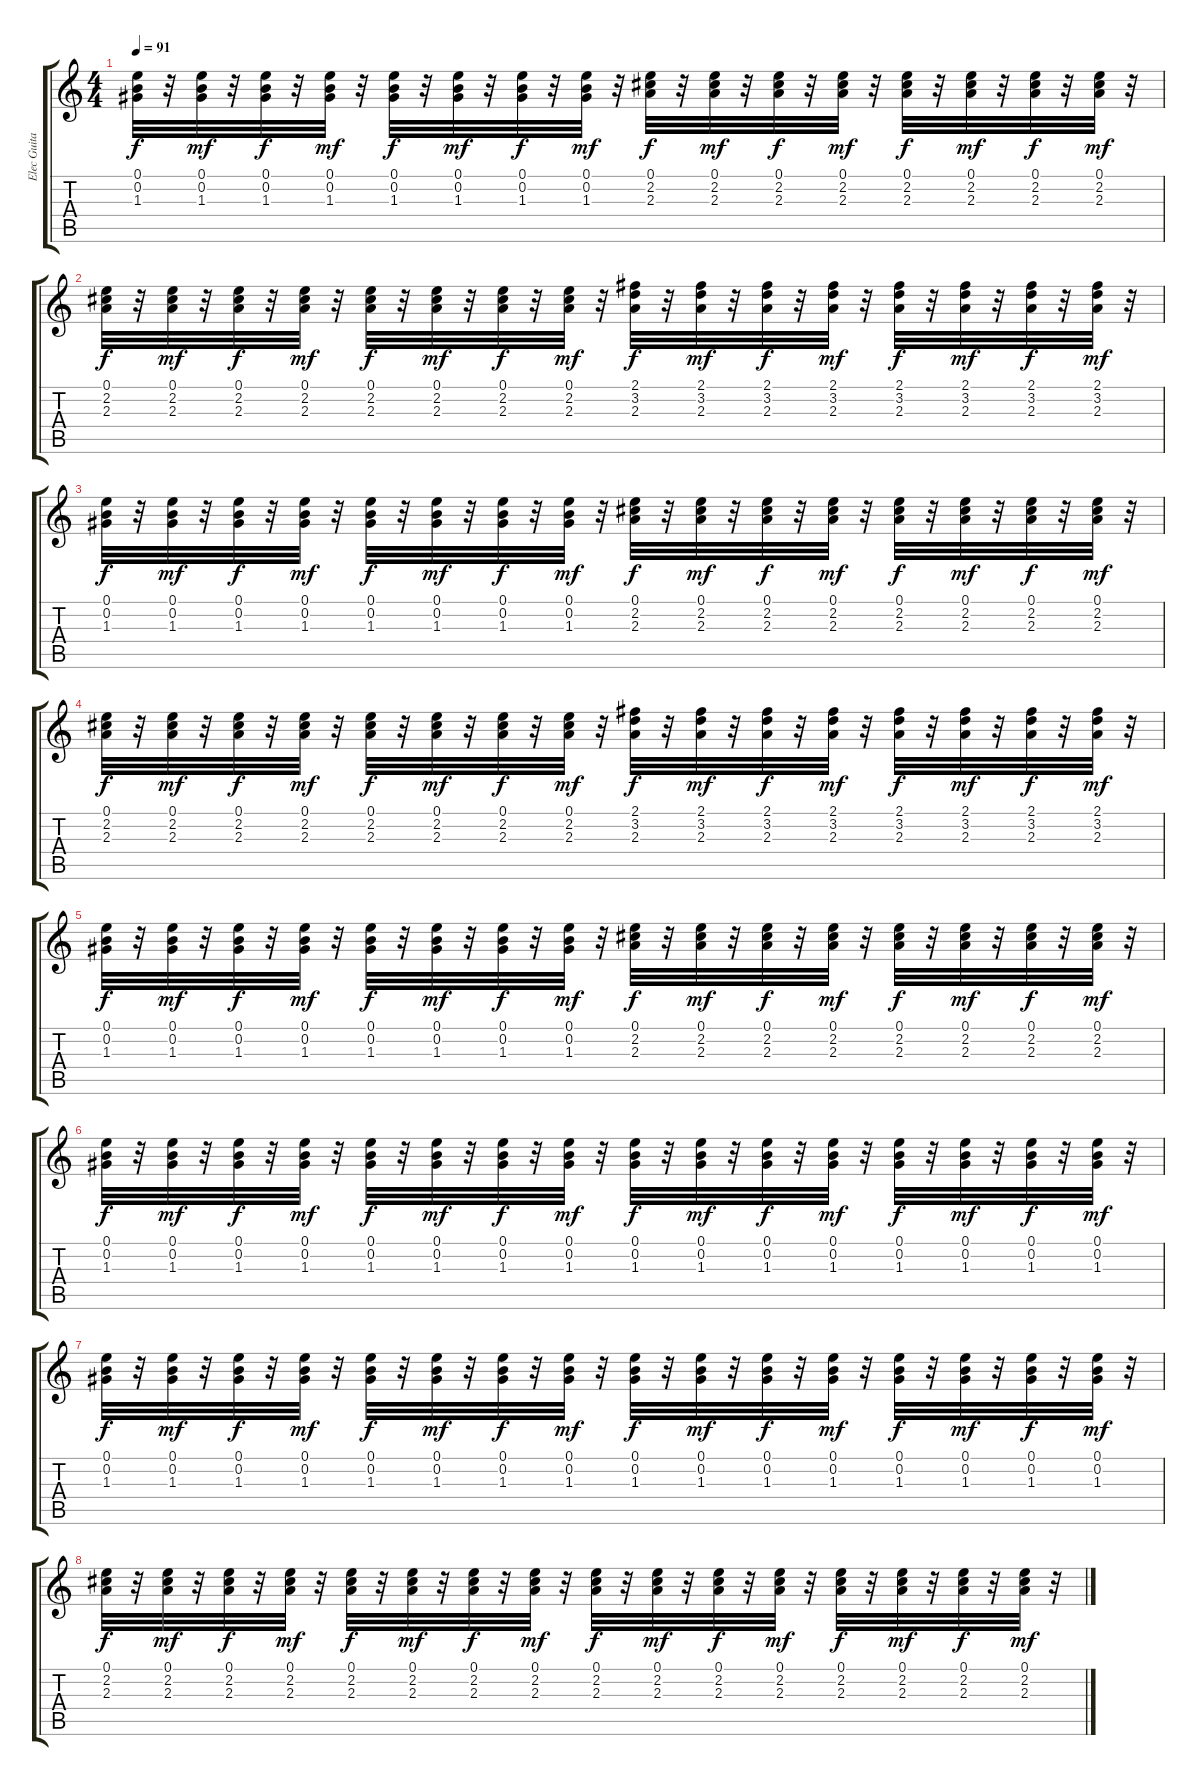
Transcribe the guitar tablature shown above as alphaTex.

\track ("Elec Guitar" "Elec Guita") {instrument electricguitarjazz}
\staff {score tabs}
\tuning (E4 B3 G3 D3 A2 E2) {hide}
\ts (4 4)
\tempo 91
\clef g2
\ks c
(0.1 0.2 1.3).32{dy f} r.32 (0.1 0.2 1.3).32{dy mf} r.32 (0.1 0.2 1.3).32{dy f} r.32 (0.1 0.2 1.3).32{dy mf} r.32 (0.1 0.2 1.3).32{dy f} r.32 (0.1 0.2 1.3).32{dy mf} r.32 (0.1 0.2 1.3).32{dy f} r.32 (0.1 0.2 1.3).32{dy mf} r.32 (0.1 2.2 2.3).32{dy f} r.32 (0.1 2.2 2.3).32{dy mf} r.32 (0.1 2.2 2.3).32{dy f} r.32 (0.1 2.2 2.3).32{dy mf} r.32 (0.1 2.2 2.3).32{dy f} r.32 (0.1 2.2 2.3).32{dy mf} r.32 (0.1 2.2 2.3).32{dy f} r.32 (0.1 2.2 2.3).32{dy mf} r.32 |
(0.1 2.2 2.3).32{dy f} r.32 (0.1 2.2 2.3).32{dy mf} r.32 (0.1 2.2 2.3).32{dy f} r.32 (0.1 2.2 2.3).32{dy mf} r.32 (0.1 2.2 2.3).32{dy f} r.32 (0.1 2.2 2.3).32{dy mf} r.32 (0.1 2.2 2.3).32{dy f} r.32 (0.1 2.2 2.3).32{dy mf} r.32 (2.1 3.2 2.3).32{dy f} r.32 (2.1 3.2 2.3).32{dy mf} r.32 (2.1 3.2 2.3).32{dy f} r.32 (2.1 3.2 2.3).32{dy mf} r.32 (2.1 3.2 2.3).32{dy f} r.32 (2.1 3.2 2.3).32{dy mf} r.32 (2.1 3.2 2.3).32{dy f} r.32 (2.1 3.2 2.3).32{dy mf} r.32 |
(0.1 0.2 1.3).32{dy f} r.32 (0.1 0.2 1.3).32{dy mf} r.32 (0.1 0.2 1.3).32{dy f} r.32 (0.1 0.2 1.3).32{dy mf} r.32 (0.1 0.2 1.3).32{dy f} r.32 (0.1 0.2 1.3).32{dy mf} r.32 (0.1 0.2 1.3).32{dy f} r.32 (0.1 0.2 1.3).32{dy mf} r.32 (0.1 2.2 2.3).32{dy f} r.32 (0.1 2.2 2.3).32{dy mf} r.32 (0.1 2.2 2.3).32{dy f} r.32 (0.1 2.2 2.3).32{dy mf} r.32 (0.1 2.2 2.3).32{dy f} r.32 (0.1 2.2 2.3).32{dy mf} r.32 (0.1 2.2 2.3).32{dy f} r.32 (0.1 2.2 2.3).32{dy mf} r.32 |
(0.1 2.2 2.3).32{dy f} r.32 (0.1 2.2 2.3).32{dy mf} r.32 (0.1 2.2 2.3).32{dy f} r.32 (0.1 2.2 2.3).32{dy mf} r.32 (0.1 2.2 2.3).32{dy f} r.32 (0.1 2.2 2.3).32{dy mf} r.32 (0.1 2.2 2.3).32{dy f} r.32 (0.1 2.2 2.3).32{dy mf} r.32 (2.1 3.2 2.3).32{dy f} r.32 (2.1 3.2 2.3).32{dy mf} r.32 (2.1 3.2 2.3).32{dy f} r.32 (2.1 3.2 2.3).32{dy mf} r.32 (2.1 3.2 2.3).32{dy f} r.32 (2.1 3.2 2.3).32{dy mf} r.32 (2.1 3.2 2.3).32{dy f} r.32 (2.1 3.2 2.3).32{dy mf} r.32 |
(0.1 0.2 1.3).32{dy f} r.32 (0.1 0.2 1.3).32{dy mf} r.32 (0.1 0.2 1.3).32{dy f} r.32 (0.1 0.2 1.3).32{dy mf} r.32 (0.1 0.2 1.3).32{dy f} r.32 (0.1 0.2 1.3).32{dy mf} r.32 (0.1 0.2 1.3).32{dy f} r.32 (0.1 0.2 1.3).32{dy mf} r.32 (0.1 2.2 2.3).32{dy f} r.32 (0.1 2.2 2.3).32{dy mf} r.32 (0.1 2.2 2.3).32{dy f} r.32 (0.1 2.2 2.3).32{dy mf} r.32 (0.1 2.2 2.3).32{dy f} r.32 (0.1 2.2 2.3).32{dy mf} r.32 (0.1 2.2 2.3).32{dy f} r.32 (0.1 2.2 2.3).32{dy mf} r.32 |
(0.1 0.2 1.3).32{dy f} r.32 (0.1 0.2 1.3).32{dy mf} r.32 (0.1 0.2 1.3).32{dy f} r.32 (0.1 0.2 1.3).32{dy mf} r.32 (0.1 0.2 1.3).32{dy f} r.32 (0.1 0.2 1.3).32{dy mf} r.32 (0.1 0.2 1.3).32{dy f} r.32 (0.1 0.2 1.3).32{dy mf} r.32 (0.1 0.2 1.3).32{dy f} r.32 (0.1 0.2 1.3).32{dy mf} r.32 (0.1 0.2 1.3).32{dy f} r.32 (0.1 0.2 1.3).32{dy mf} r.32 (0.1 0.2 1.3).32{dy f} r.32 (0.1 0.2 1.3).32{dy mf} r.32 (0.1 0.2 1.3).32{dy f} r.32 (0.1 0.2 1.3).32{dy mf} r.32 |
(0.1 0.2 1.3).32{dy f} r.32 (0.1 0.2 1.3).32{dy mf} r.32 (0.1 0.2 1.3).32{dy f} r.32 (0.1 0.2 1.3).32{dy mf} r.32 (0.1 0.2 1.3).32{dy f} r.32 (0.1 0.2 1.3).32{dy mf} r.32 (0.1 0.2 1.3).32{dy f} r.32 (0.1 0.2 1.3).32{dy mf} r.32 (0.1 0.2 1.3).32{dy f} r.32 (0.1 0.2 1.3).32{dy mf} r.32 (0.1 0.2 1.3).32{dy f} r.32 (0.1 0.2 1.3).32{dy mf} r.32 (0.1 0.2 1.3).32{dy f} r.32 (0.1 0.2 1.3).32{dy mf} r.32 (0.1 0.2 1.3).32{dy f} r.32 (0.1 0.2 1.3).32{dy mf} r.32 |
(0.1 2.2 2.3).32{dy f} r.32 (0.1 2.2 2.3).32{dy mf} r.32 (0.1 2.2 2.3).32{dy f} r.32 (0.1 2.2 2.3).32{dy mf} r.32 (0.1 2.2 2.3).32{dy f} r.32 (0.1 2.2 2.3).32{dy mf} r.32 (0.1 2.2 2.3).32{dy f} r.32 (0.1 2.2 2.3).32{dy mf} r.32 (0.1 2.2 2.3).32{dy f} r.32 (0.1 2.2 2.3).32{dy mf} r.32 (0.1 2.2 2.3).32{dy f} r.32 (0.1 2.2 2.3).32{dy mf} r.32 (0.1 2.2 2.3).32{dy f} r.32 (0.1 2.2 2.3).32{dy mf} r.32 (0.1 2.2 2.3).32{dy f} r.32 (0.1 2.2 2.3).32{dy mf} r.32
